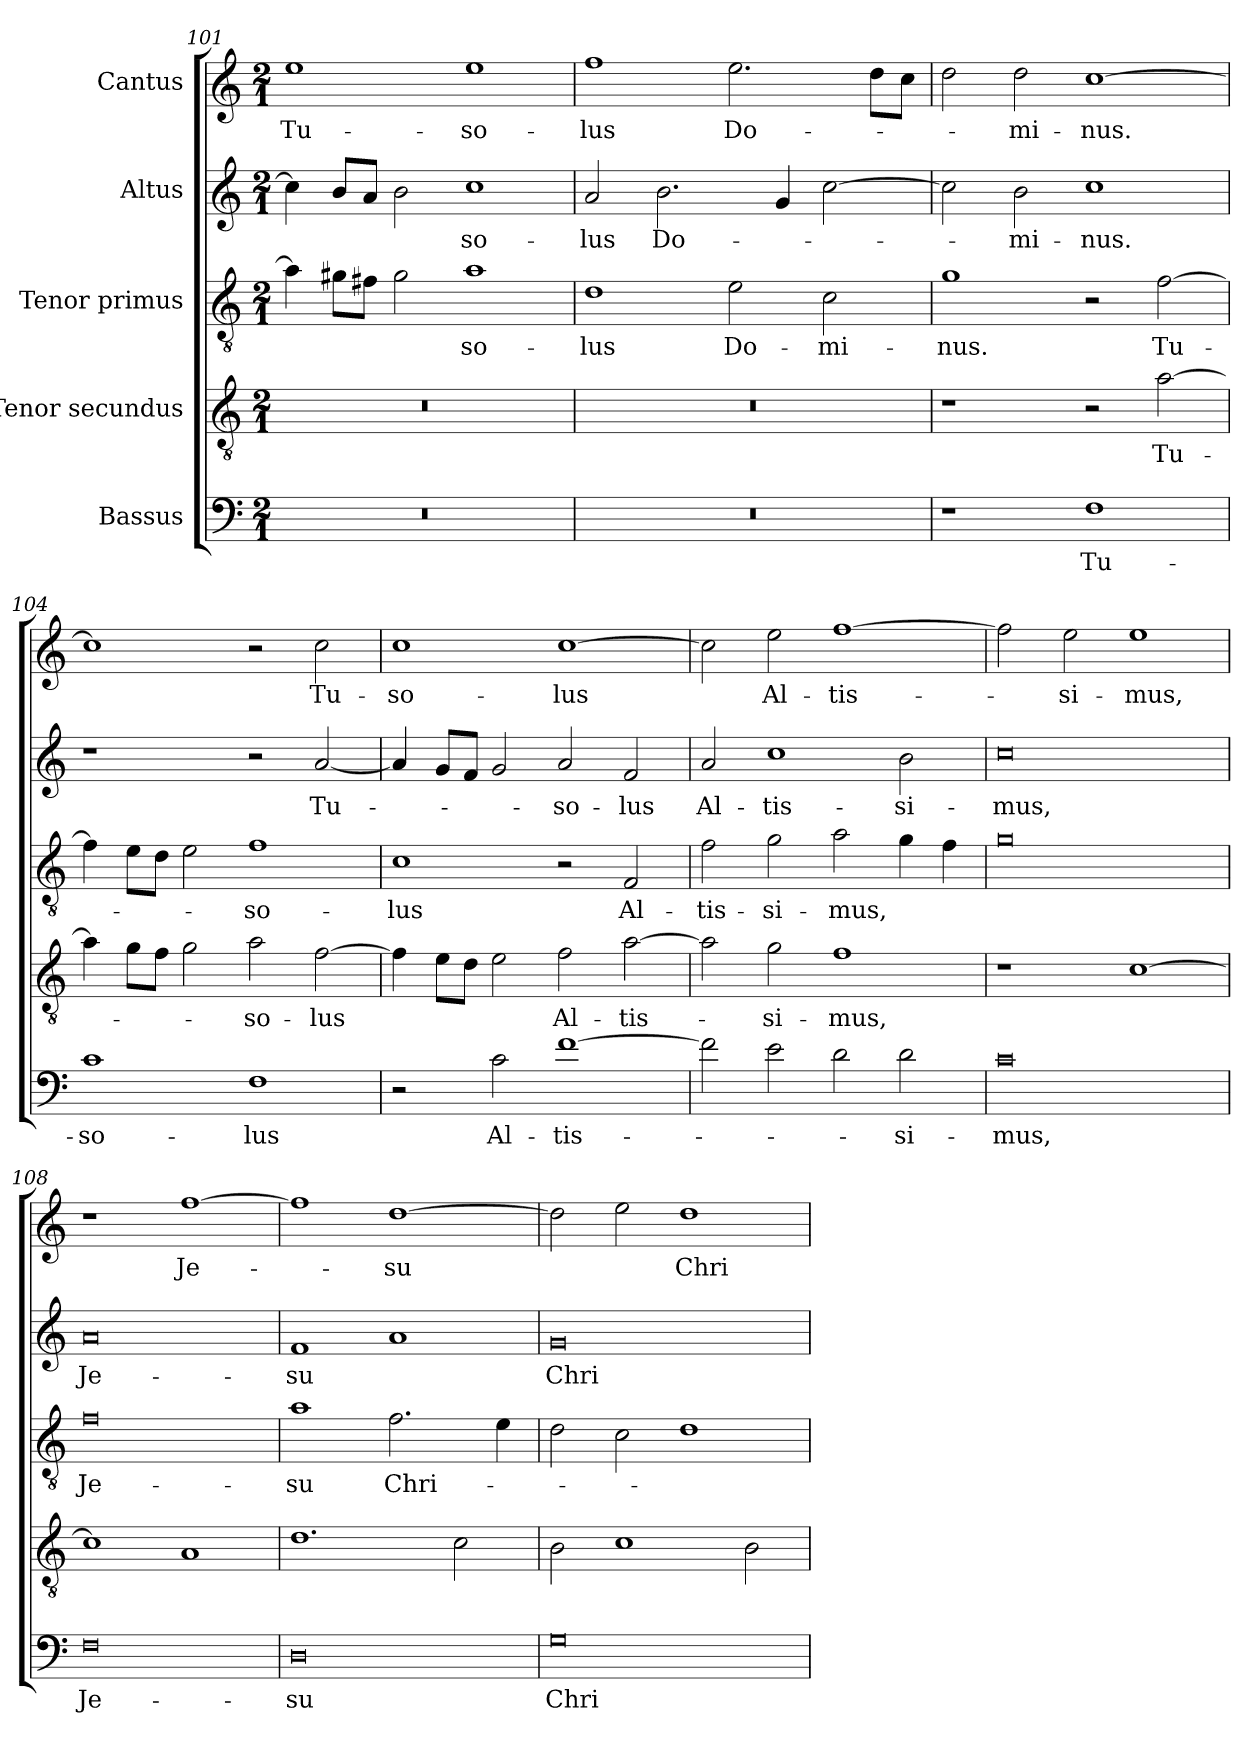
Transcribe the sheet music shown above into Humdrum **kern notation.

**kern	**text	**kern	**text	**kern	**text	**kern	**text	**kern	**text
*part5	*part5	*part4	*part4	*part3	*part3	*part2	*part2	*part1	*part1
*staff5	*staff5	*staff4	*staff4	*staff3	*staff3	*staff2	*staff2	*staff1	*staff1
*I"Bassus	*	*I"Tenor secundus	*	*I"Tenor primus	*	*I"Altus	*	*I"Cantus	*
*clefF4	*	*clefGv2	*	*clefGv2	*	*clefG2	*	*clefG2	*
*k[]	*	*k[]	*	*k[]	*	*k[]	*	*k[]	*
*M2/1	*	*M2/1	*	*M2/1	*	*M2/1	*	*M2/1	*
=101	=101	=101	=101	=101	=101	=101	=101	=101	=101
0r	.	0r	.	4a\]	.	4cc\]	.	1ee\	Tu-
.	.	.	.	8g#X\L	.	8b/L	.	.	.
.	.	.	.	8f#X\J	.	8a/J	.	.	.
.	.	.	.	2g#\	.	2b\	.	.	.
.	.	.	.	1a\	so-	1cc\	so-	1ee\	so-
=102	=102	=102	=102	=102	=102	=102	=102	=102	=102
0r	.	0r	.	1d\	-lus	2a/	-lus	1ff\	-lus
.	.	.	.	.	.	2.b\	Do-	.	.
.	.	.	.	2e\	Do-	.	.	2.ee\	Do-
.	.	.	.	.	.	4g/	.	.	.
.	.	.	.	2c\	-mi-	[2cc\	.	.	.
.	.	.	.	.	.	.	.	8dd\L	.
.	.	.	.	.	.	.	.	8cc\J	.
=103	=103	=103	=103	=103	=103	=103	=103	=103	=103
1r	.	1r	.	1g\	-nus.	2cc\]	.	2dd\	.
.	.	.	.	.	.	2b\	-mi-	2dd\	-mi-
1F\	Tu-	2r	.	2r	.	1cc\	-nus.	[1cc\	-nus.
.	.	[2a\	Tu-	[2f\	Tu-	.	.	.	.
=104	=104	=104	=104	=104	=104	=104	=104	=104	=104
1c\	so-	4a\]	.	4f\]	.	1r	.	1cc\]	.
.	.	8g\L	.	8e\L	.	.	.	.	.
.	.	8f\J	.	8d\J	.	.	.	.	.
.	.	2g\	.	2e\	.	.	.	.	.
1F\	-lus	2a\	so-	1f\	so-	2r	.	2r	.
.	.	[2f\	-lus	.	.	[2a/	Tu-	2cc\	Tu-
=105	=105	=105	=105	=105	=105	=105	=105	=105	=105
2r	.	4f\]	.	1c\	-lus	4a/]	.	1cc\	so-
.	.	8e\L	.	.	.	8g/L	.	.	.
.	.	8d\J	.	.	.	8f/J	.	.	.
2c\	Al-	2e\	.	.	.	2g/	.	.	.
[1f\	-tis-	2f\	Al-	2r	.	2a/	so-	[1cc\	-lus
.	.	[2a\	-tis-	2F/	Al-	2f/	-lus	.	.
=106	=106	=106	=106	=106	=106	=106	=106	=106	=106
2f\]	.	2a\]	.	2f\	-tis-	2a/	Al-	2cc\]	.
2e\	.	2g\	-si-	2g\	-si-	1cc\	-tis-	2ee\	Al-
2d\	.	1f\	-mus,	2a\	-mus,	.	.	[1ff\	-tis-
2d\	-si-	.	.	4g\	.	2b\	-si-	.	.
.	.	.	.	4f\	.	.	.	.	.
=107	=107	=107	=107	=107	=107	=107	=107	=107	=107
0c\	-mus,	1r	.	0g\	.	0cc\	-mus,	2ff\]	.
.	.	.	.	.	.	.	.	2ee\	-si-
.	.	[1c\	.	.	.	.	.	1ee\	-mus,
=108	=108	=108	=108	=108	=108	=108	=108	=108	=108
0F\	Je-	1c\]	.	0f\	Je-	0a/	Je-	1r	.
.	.	1A/	.	.	.	.	.	[1ff\	Je-
=109	=109	=109	=109	=109	=109	=109	=109	=109	=109
0D\	-su	1.d\	.	1a\	-su	1f/	-su	1ff\]	.
.	.	.	.	2.f\	Chri-	1a/	.	[1dd\	-su
.	.	2c\	.	.	.	.	.	.	.
.	.	.	.	4e\	.	.	.	.	.
=110	=110	=110	=110	=110	=110	=110	=110	=110	=110
0G\	Chri-	2B\	.	2d\	.	0g/	Chri-	2dd\]	.
.	.	1c\	.	2c\	.	.	.	2ee\	.
.	.	.	.	1d\	.	.	.	1dd\	Chri-
.	.	2B\	.	.	.	.	.	.	.
=	=	=	=	=	=	=	=	=	=
*-	*-	*-	*-	*-	*-	*-	*-	*-	*-
